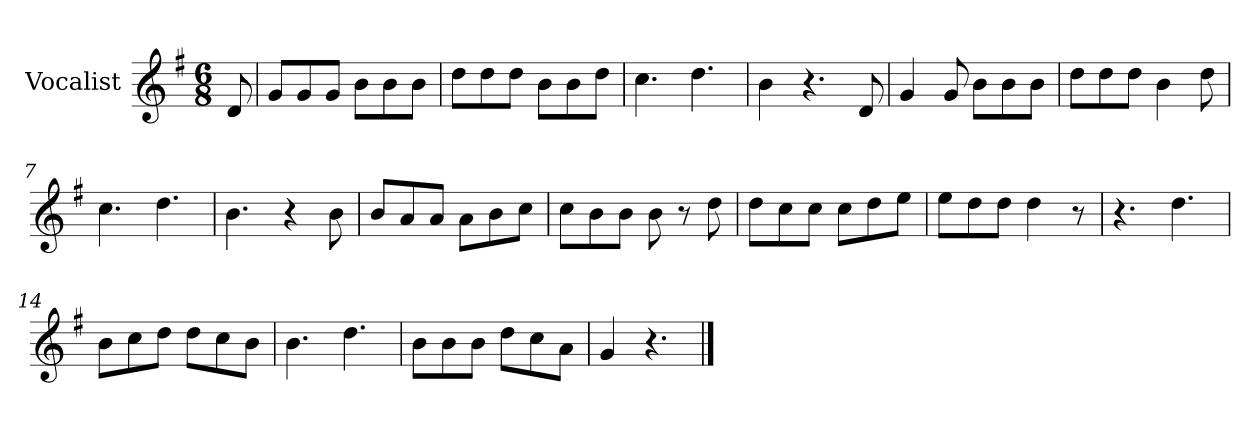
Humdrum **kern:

**kern
*part1
*staff1
*I"Vocalist
*k[f#]
*G:
*M6/8
=
8d
=1
8gL
8g
8gJ
8bL
8b
8bJ
=2
8ddL
8dd
8ddJ
8bL
8b
8ddJ
=3
4.cc
4.dd
=4
4b
4.r
8d
=5
4g
8g
8bL
8b
8bJ
=6
8ddL
8dd
8ddJ
4b
8dd
=7
4.cc
4.dd
=8
4.b
4r
8b
=9
8bL
8a
8aJ
8aL
8b
8ccJ
=10
8ccL
8b
8bJ
8b
8r
8dd
=11
8ddL
8cc
8ccJ
8ccL
8dd
8eeJ
=12
8eeL
8dd
8ddJ
4dd
8r
=13
4.r
4.dd
=14
8bL
8cc
8ddJ
8ddL
8cc
8bJ
=15
4.b
4.dd
=16
8bL
8b
8bJ
8ddL
8cc
8aJ
=17
4g
4.r
==
*-
